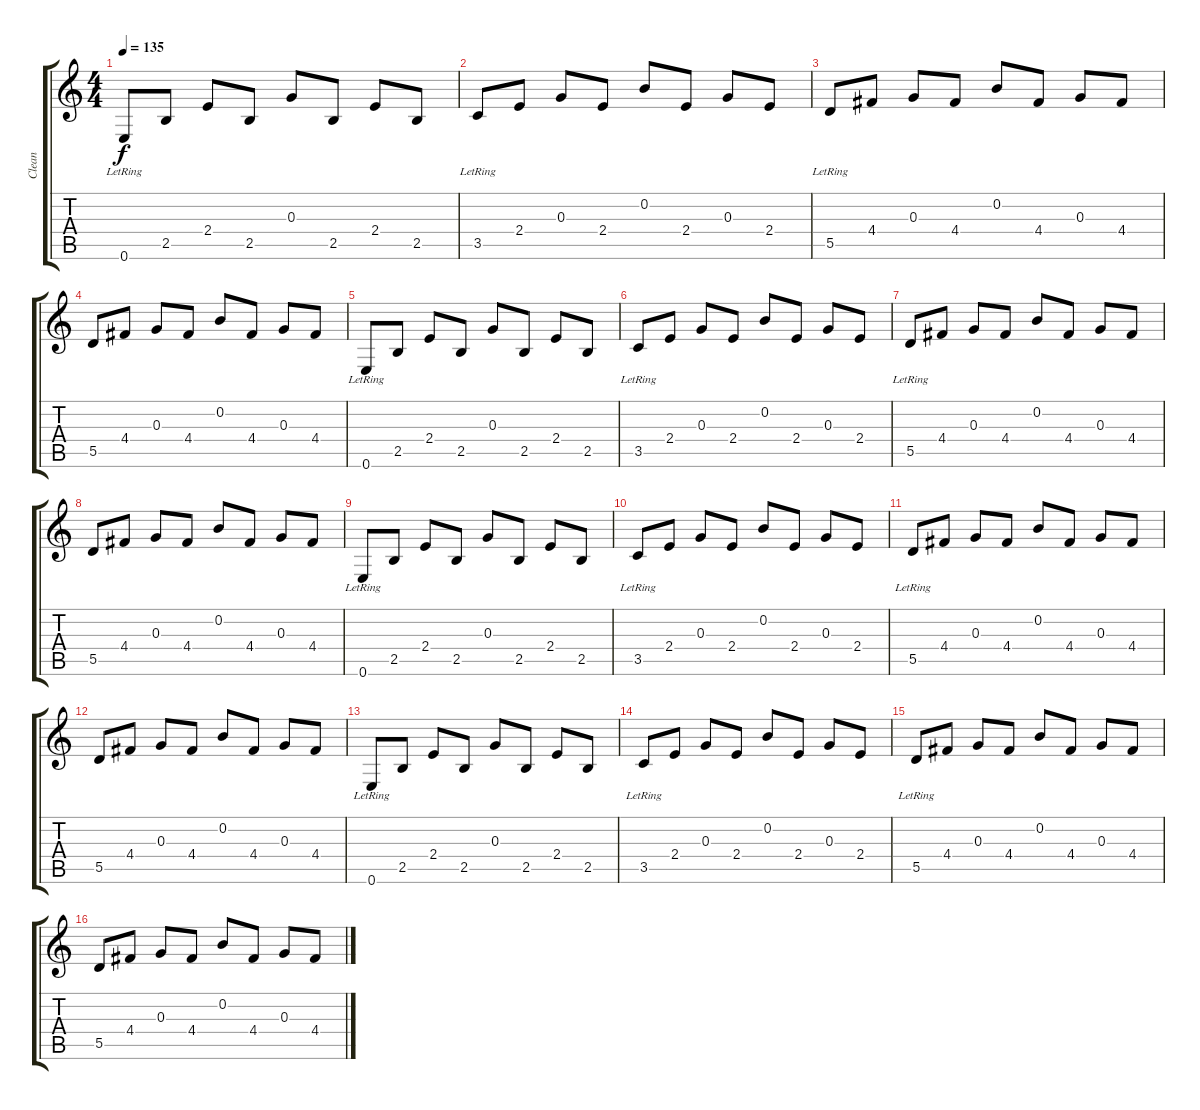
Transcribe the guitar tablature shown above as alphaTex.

\track ("Clean" "Clean") {instrument electricguitarclean}
\staff {score tabs}
\tuning (E4 B3 G3 D3 A2 E2) {hide}
\ts (4 4)
\tempo 135
\clef g2
\ks c
0.6{lr}.8{dy f instrument electricguitarclean} 2.5.8 2.4.8 2.5.8 0.3.8 2.5.8 2.4.8 2.5.8 |
3.5{lr}.8 2.4.8 0.3.8 2.4.8 0.2.8 2.4.8 0.3.8 2.4.8 |
5.5{lr}.8 4.4.8 0.3.8 4.4.8 0.2.8 4.4.8 0.3.8 4.4.8 |
5.5.8 4.4.8 0.3.8 4.4.8 0.2.8 4.4.8 0.3.8 4.4.8 |
0.6{lr}.8 2.5.8 2.4.8 2.5.8 0.3.8 2.5.8 2.4.8 2.5.8 |
3.5{lr}.8 2.4.8 0.3.8 2.4.8 0.2.8 2.4.8 0.3.8 2.4.8 |
5.5{lr}.8 4.4.8 0.3.8 4.4.8 0.2.8 4.4.8 0.3.8 4.4.8 |
5.5.8 4.4.8 0.3.8 4.4.8 0.2.8 4.4.8 0.3.8 4.4.8 |
0.6{lr}.8 2.5.8 2.4.8 2.5.8 0.3.8 2.5.8 2.4.8 2.5.8 |
3.5{lr}.8 2.4.8 0.3.8 2.4.8 0.2.8 2.4.8 0.3.8 2.4.8 |
5.5{lr}.8 4.4.8 0.3.8 4.4.8 0.2.8 4.4.8 0.3.8 4.4.8 |
5.5.8 4.4.8 0.3.8 4.4.8 0.2.8 4.4.8 0.3.8 4.4.8 |
0.6{lr}.8 2.5.8 2.4.8 2.5.8 0.3.8 2.5.8 2.4.8 2.5.8 |
3.5{lr}.8 2.4.8 0.3.8 2.4.8 0.2.8 2.4.8 0.3.8 2.4.8 |
5.5{lr}.8 4.4.8 0.3.8 4.4.8 0.2.8 4.4.8 0.3.8 4.4.8 |
5.5.8 4.4.8 0.3.8 4.4.8 0.2.8 4.4.8 0.3.8 4.4.8
